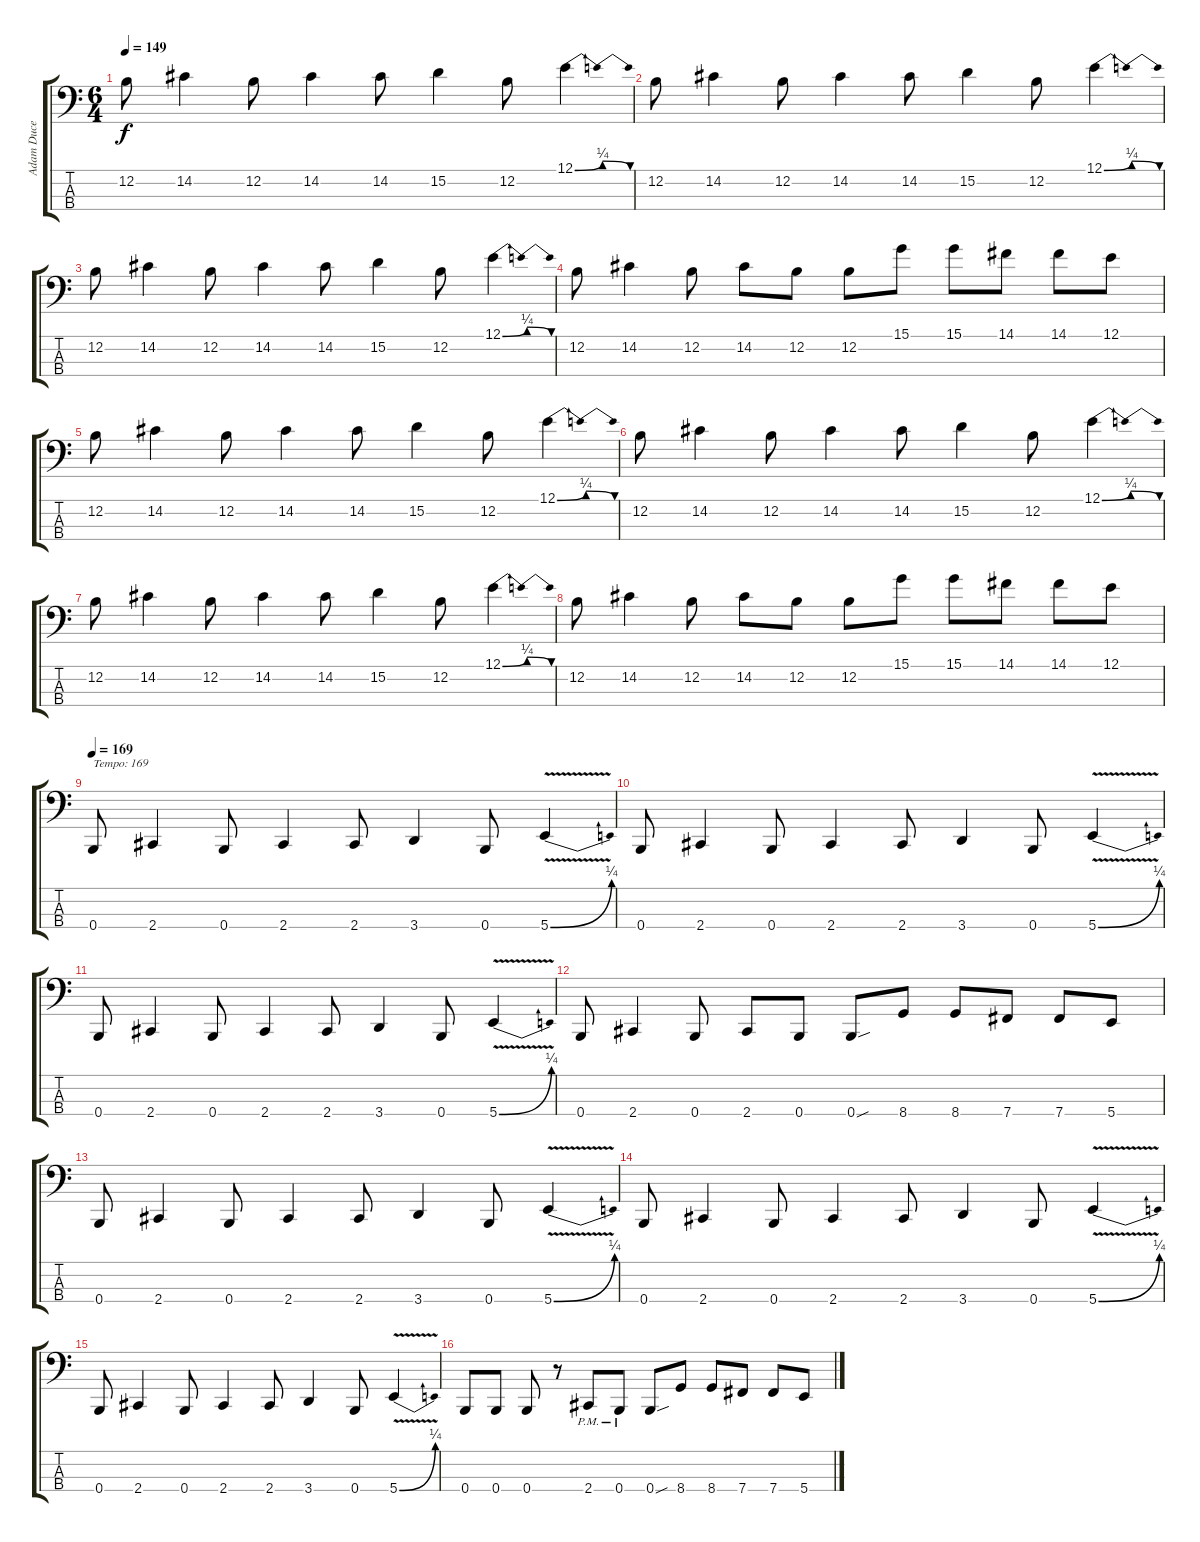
\track ("Adam Duce" "Adam Duce") {instrument synthbass2}
\staff {score tabs}
\tuning (E2 B1 Gb1 B0) {hide}
\ts (6 4)
\tempo 149
\clef f4
\ks c
12.2.8{dy f} 14.2.4 12.2.8 14.2.4 14.2.8 15.2.4 12.2.8 12.1{be (bendrelease 0 0 30 1 45 1 60 0)}.4 |
12.2.8 14.2.4 12.2.8 14.2.4 14.2.8 15.2.4 12.2.8 12.1{be (bendrelease 0 0 30 1 45 1 60 0)}.4 |
12.2.8 14.2.4 12.2.8 14.2.4 14.2.8 15.2.4 12.2.8 12.1{be (bendrelease 0 0 30 1 45 1 60 0)}.4 |
12.2.8 14.2.4 12.2.8 14.2.8 12.2.8 12.2.8 15.1.8 15.1.8 14.1.8 14.1.8 12.1.8 |
12.2.8 14.2.4 12.2.8 14.2.4 14.2.8 15.2.4 12.2.8 12.1{be (bendrelease 0 0 30 1 45 1 60 0)}.4 |
12.2.8 14.2.4 12.2.8 14.2.4 14.2.8 15.2.4 12.2.8 12.1{be (bendrelease 0 0 30 1 45 1 60 0)}.4 |
12.2.8 14.2.4 12.2.8 14.2.4 14.2.8 15.2.4 12.2.8 12.1{be (bendrelease 0 0 30 1 45 1 60 0)}.4 |
12.2.8 14.2.4 12.2.8 14.2.8 12.2.8 12.2.8 15.1.8 15.1.8 14.1.8 14.1.8 12.1.8 |
\tempo 169
0.4.8{txt "Tempo: 169"} 2.4.4 0.4.8 2.4.4 2.4.8 3.4.4 0.4.8 5.4{be (bend 0 0 60 1) v}.4 |
0.4.8 2.4.4 0.4.8 2.4.4 2.4.8 3.4.4 0.4.8 5.4{be (bend 0 0 60 1) v}.4 |
0.4.8 2.4.4 0.4.8 2.4.4 2.4.8 3.4.4 0.4.8 5.4{be (bend 0 0 60 1) v}.4 |
0.4.8 2.4.4 0.4.8 2.4.8 0.4.8 0.4{sou}.8 8.4.8 8.4.8 7.4.8 7.4.8 5.4.8 |
0.4.8 2.4.4 0.4.8 2.4.4 2.4.8 3.4.4 0.4.8 5.4{be (bend 0 0 60 1) v}.4 |
0.4.8 2.4.4 0.4.8 2.4.4 2.4.8 3.4.4 0.4.8 5.4{be (bend 0 0 60 1) v}.4 |
0.4.8 2.4.4 0.4.8 2.4.4 2.4.8 3.4.4 0.4.8 5.4{be (bend 0 0 60 1) v}.4 |
0.4.8 0.4.8 0.4.8 r.8 2.4{pm}.8 0.4{pm}.8 0.4{sou}.8 8.4.8 8.4.8 7.4.8 7.4.8 5.4.8
